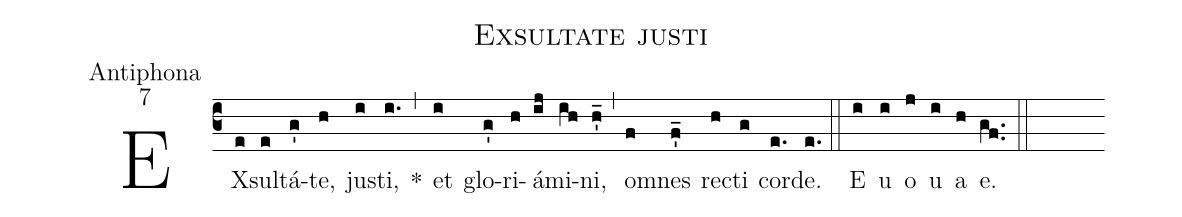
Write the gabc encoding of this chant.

name:Exsultate justi;
office-part:Antiphona;
mode:7;
%%
(c3) EX(e)sul(e)tá(g')te,(h) ju(i)sti,(i.) *(,) et(i) glo(g')ri(h)á(ij)mi(ih)ni,(h'_) (,) o(f)mnes(f'_) re(h)cti(g) cor(e.)de.(e.) (::) <eu>E(i) u(i) o(j) u(i) a(h) e.</eu>(gf..) (::)
